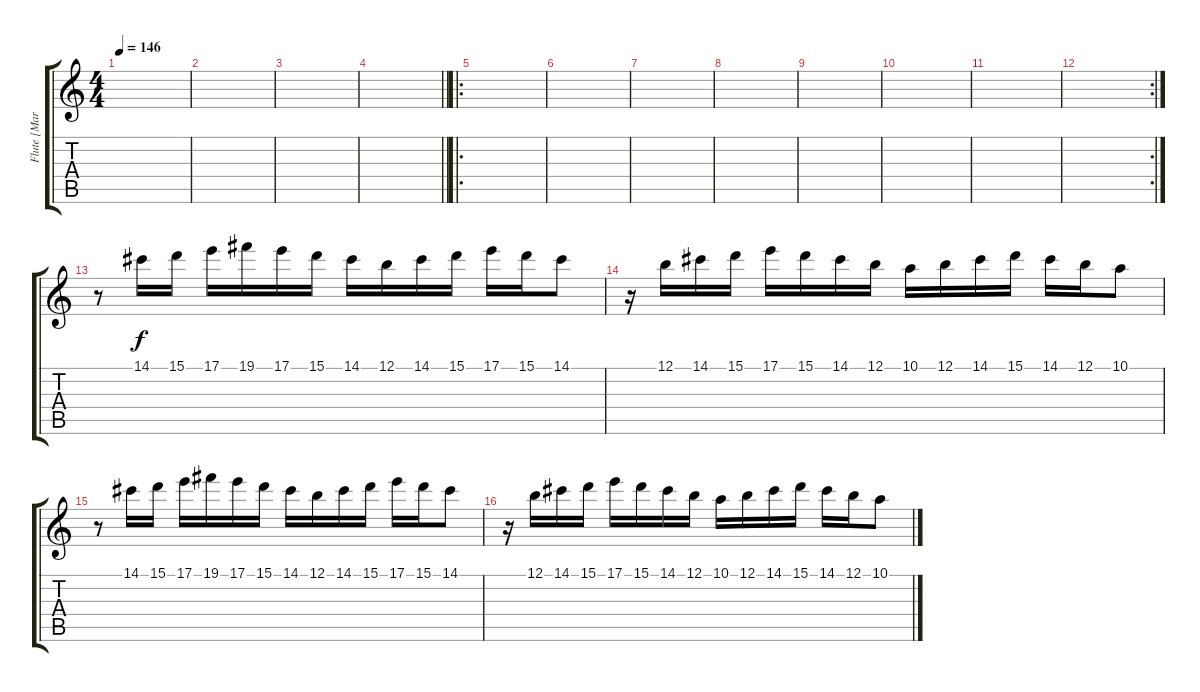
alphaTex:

\track ("Flute [Maria]" "Flute [Mar") {instrument flute}
\staff {score tabs}
\tuning (B4 Gb4 D4 A3 E3 B2) {hide}
\ts (4 4)
\tempo 146
\clef g2
\ks c
|
|
|
\barLineRight lightlight
|
\ro
|
|
|
|
|
|
|
\rc 2
|
r.8 14.1.16 15.1.16 17.1.16 19.1.16 17.1.16 15.1.16 14.1.16 12.1.16 14.1.16 15.1.16 17.1.16 15.1.16 14.1.8 |
r.16 12.1.16 14.1.16 15.1.16 17.1.16 15.1.16 14.1.16 12.1.16 10.1.16 12.1.16 14.1.16 15.1.16 14.1.16 12.1.16 10.1.8 |
r.8 14.1.16 15.1.16 17.1.16 19.1.16 17.1.16 15.1.16 14.1.16 12.1.16 14.1.16 15.1.16 17.1.16 15.1.16 14.1.8 |
r.16 12.1.16 14.1.16 15.1.16 17.1.16 15.1.16 14.1.16 12.1.16 10.1.16 12.1.16 14.1.16 15.1.16 14.1.16 12.1.16 10.1.8
